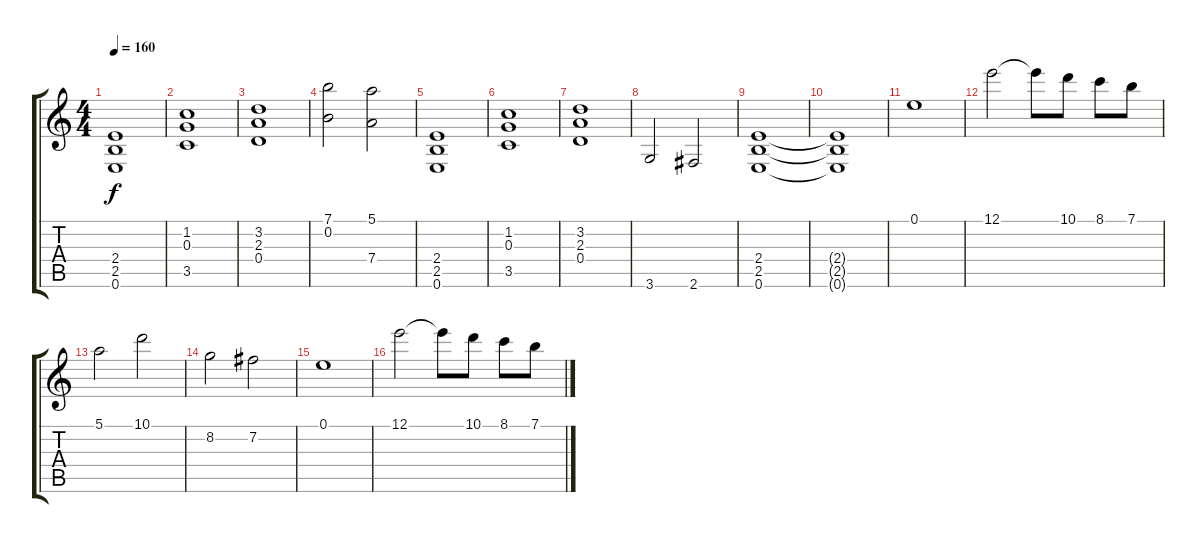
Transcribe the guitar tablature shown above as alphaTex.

\track "" {instrument overdrivenguitar}
\staff {score tabs}
\tuning (E4 B3 G3 D3 A2 E2) {hide}
\ts (4 4)
\tempo 160
\clef g2
\ks c
(2.4 2.5 0.6).1{dy f} |
(1.2 0.3 3.5).1 |
(3.2 2.3 0.4).1 |
(7.1 0.2).2 (5.1 7.4).2 |
(2.4 2.5 0.6).1 |
(1.2 0.3 3.5).1 |
(3.2 2.3 0.4).1 |
3.6.2 2.6.2 |
(2.4 2.5 0.6).1 |
(2.4{t} 2.5{t} 0.6{t}).1 |
0.1.1 |
12.1.2 12.1{t}.8 10.1.8 8.1.8 7.1.8 |
5.1.2 10.1.2 |
8.2.2 7.2.2 |
0.1.1 |
12.1.2 12.1{t}.8 10.1.8 8.1.8 7.1.8
